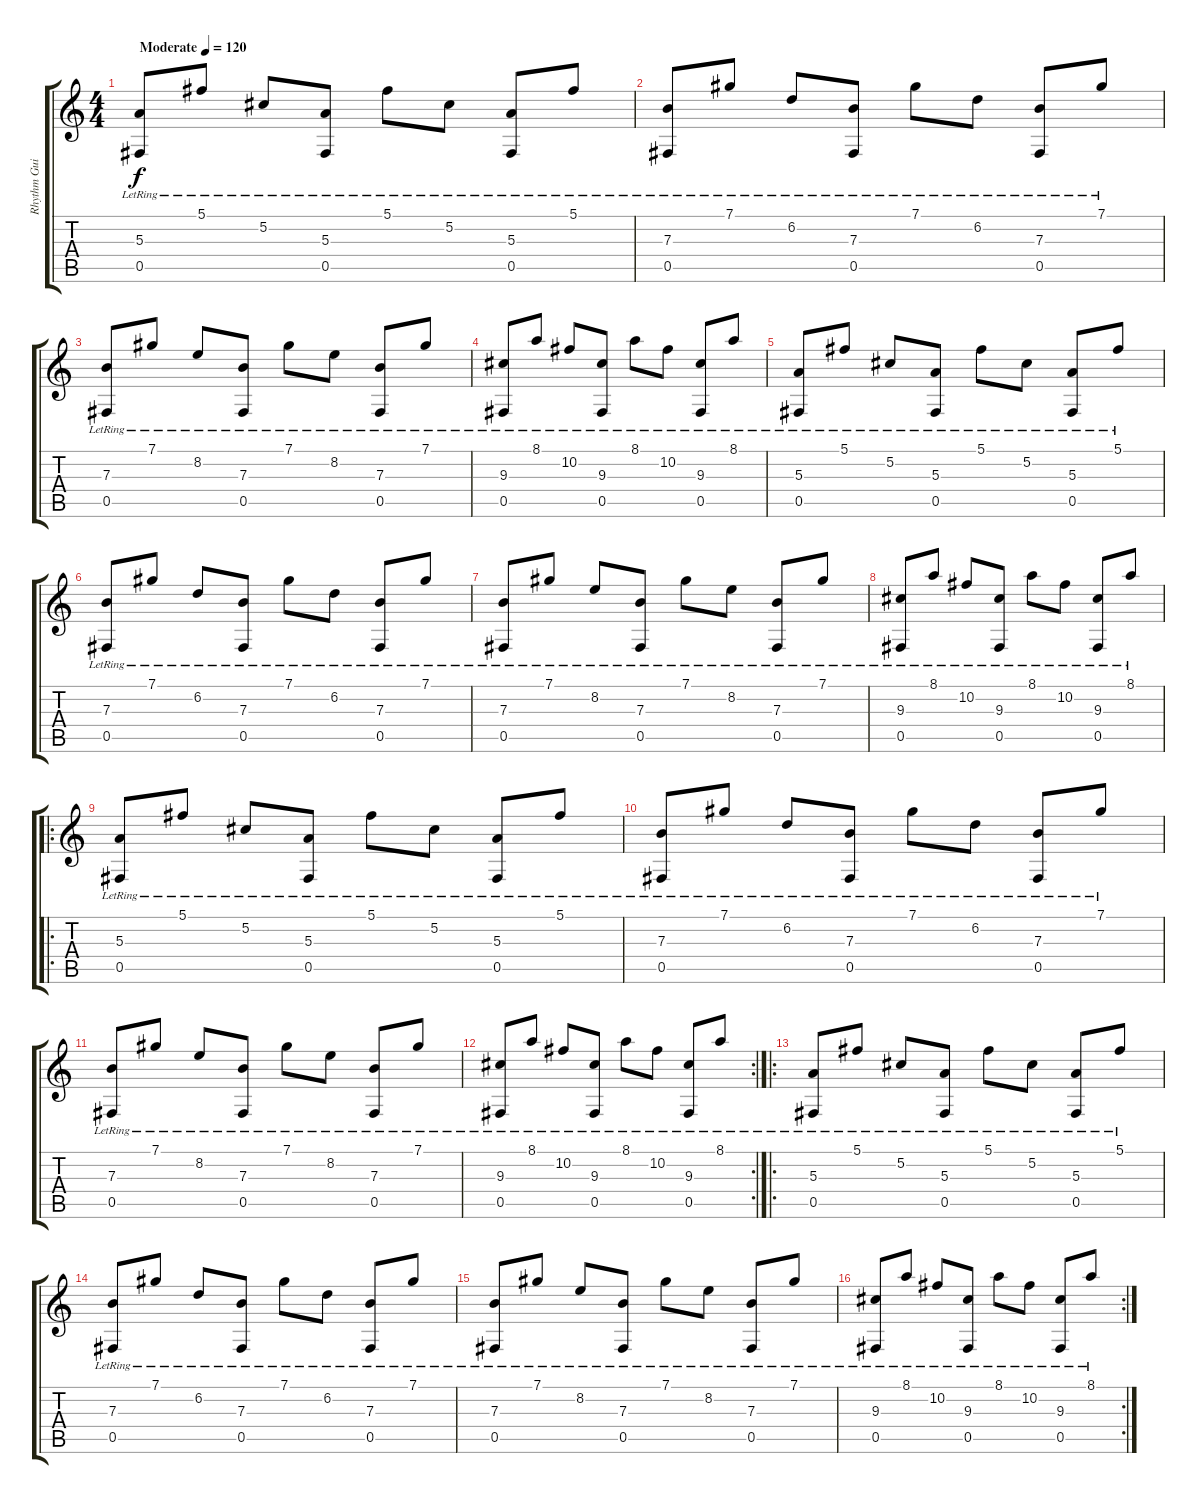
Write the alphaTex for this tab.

\track ("Rhythm Guitar 1" "Rhythm Gui") {instrument acousticguitarnylon}
\staff {score tabs}
\tuning (Db4 Ab3 E3 B2 Gb2 Db2) {hide}
\ts (4 4)
\tempo (120 "Moderate")
\clef g2
\ks c
(5.3{lr} 0.5{lr}).8{dy f instrument acousticguitarnylon} 5.1{lr}.8 5.2{lr}.8 (5.3{lr} 0.5{lr}).8 5.1{lr}.8 5.2{lr}.8 (5.3{lr} 0.5{lr}).8 5.1{lr}.8 |
(7.3{lr} 0.5{lr}).8 7.1{lr}.8 6.2{lr}.8 (7.3{lr} 0.5{lr}).8 7.1{lr}.8 6.2{lr}.8 (7.3{lr} 0.5{lr}).8 7.1{lr}.8 |
(7.3{lr} 0.5{lr}).8 7.1{lr}.8 8.2{lr}.8 (7.3{lr} 0.5{lr}).8 7.1{lr}.8 8.2{lr}.8 (7.3{lr} 0.5{lr}).8 7.1{lr}.8 |
(9.3{lr} 0.5{lr}).8 8.1{lr}.8 10.2{lr}.8 (9.3{lr} 0.5{lr}).8 8.1{lr}.8 10.2{lr}.8 (9.3{lr} 0.5{lr}).8 8.1{lr}.8 |
(5.3{lr} 0.5{lr}).8 5.1{lr}.8 5.2{lr}.8 (5.3{lr} 0.5{lr}).8 5.1{lr}.8 5.2{lr}.8 (5.3{lr} 0.5{lr}).8 5.1{lr}.8 |
(7.3{lr} 0.5{lr}).8 7.1{lr}.8 6.2{lr}.8 (7.3{lr} 0.5{lr}).8 7.1{lr}.8 6.2{lr}.8 (7.3{lr} 0.5{lr}).8 7.1{lr}.8 |
(7.3{lr} 0.5{lr}).8 7.1{lr}.8 8.2{lr}.8 (7.3{lr} 0.5{lr}).8 7.1{lr}.8 8.2{lr}.8 (7.3{lr} 0.5{lr}).8 7.1{lr}.8 |
(9.3{lr} 0.5{lr}).8 8.1{lr}.8 10.2{lr}.8 (9.3{lr} 0.5{lr}).8 8.1{lr}.8 10.2{lr}.8 (9.3{lr} 0.5{lr}).8 8.1{lr}.8 |
\ro
(5.3{lr} 0.5{lr}).8 5.1{lr}.8 5.2{lr}.8 (5.3{lr} 0.5{lr}).8 5.1{lr}.8 5.2{lr}.8 (5.3{lr} 0.5{lr}).8 5.1{lr}.8 |
(7.3{lr} 0.5{lr}).8 7.1{lr}.8 6.2{lr}.8 (7.3{lr} 0.5{lr}).8 7.1{lr}.8 6.2{lr}.8 (7.3{lr} 0.5{lr}).8 7.1{lr}.8 |
(7.3{lr} 0.5{lr}).8 7.1{lr}.8 8.2{lr}.8 (7.3{lr} 0.5{lr}).8 7.1{lr}.8 8.2{lr}.8 (7.3{lr} 0.5{lr}).8 7.1{lr}.8 |
\rc 2
(9.3{lr} 0.5{lr}).8 8.1{lr}.8 10.2{lr}.8 (9.3{lr} 0.5{lr}).8 8.1{lr}.8 10.2{lr}.8 (9.3{lr} 0.5{lr}).8 8.1{lr}.8 |
\ro
(5.3{lr} 0.5{lr}).8 5.1{lr}.8 5.2{lr}.8 (5.3{lr} 0.5{lr}).8 5.1{lr}.8 5.2{lr}.8 (5.3{lr} 0.5{lr}).8 5.1{lr}.8 |
(7.3{lr} 0.5{lr}).8 7.1{lr}.8 6.2{lr}.8 (7.3{lr} 0.5{lr}).8 7.1{lr}.8 6.2{lr}.8 (7.3{lr} 0.5{lr}).8 7.1{lr}.8 |
(7.3{lr} 0.5{lr}).8 7.1{lr}.8 8.2{lr}.8 (7.3{lr} 0.5{lr}).8 7.1{lr}.8 8.2{lr}.8 (7.3{lr} 0.5{lr}).8 7.1{lr}.8 |
\rc 2
(9.3{lr} 0.5{lr}).8 8.1{lr}.8 10.2{lr}.8 (9.3{lr} 0.5{lr}).8 8.1{lr}.8 10.2{lr}.8 (9.3{lr} 0.5{lr}).8 8.1{lr}.8
